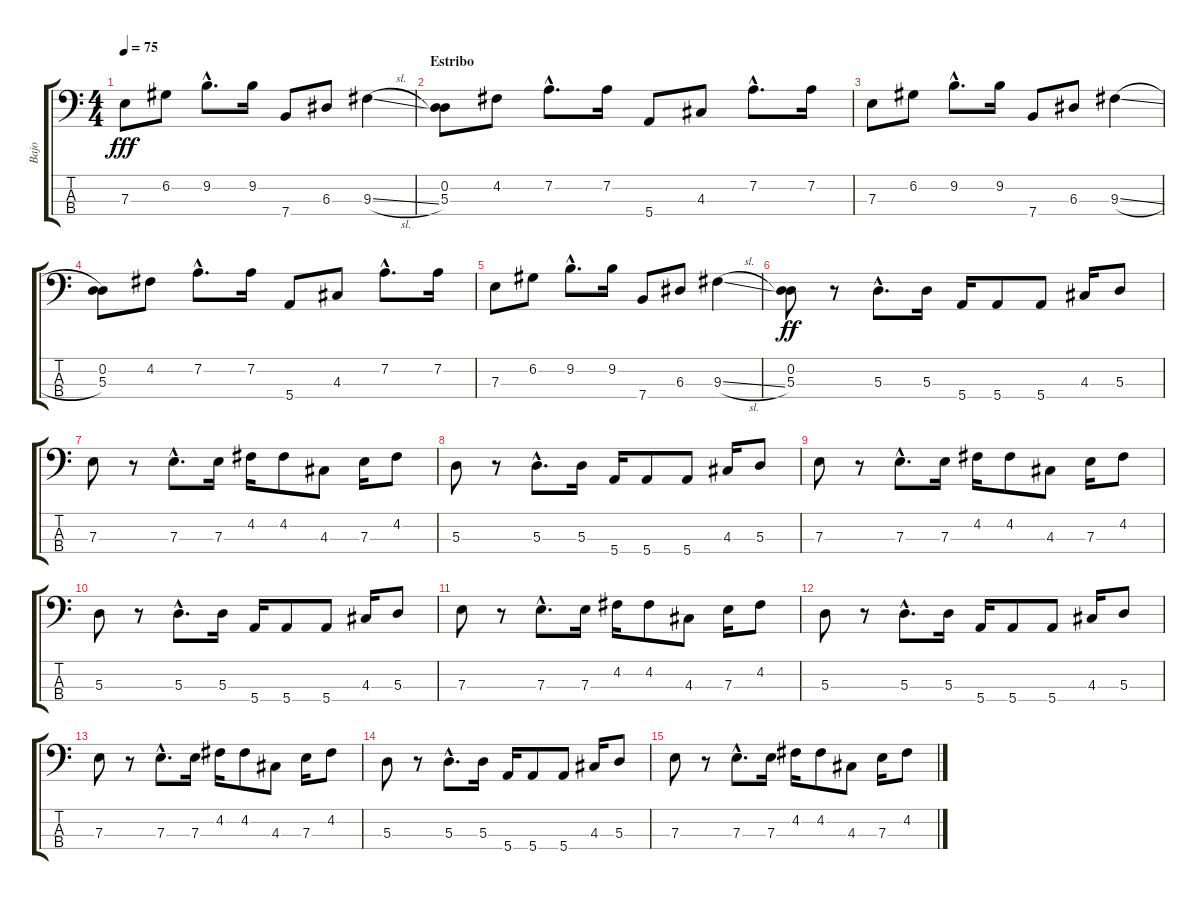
\track ("Bajo" "Bajo") {instrument electricbasspick}
\staff {score tabs}
\tuning (G2 D2 A1 E1) {hide}
\ts (4 4)
\tempo 75
\clef f4
\ks c
7.3.8{dy fff} 6.2.8 9.2{hac}.8{d} 9.2.16 7.4.8 6.3.8 9.3{sl}.4 |
\section ("" "Estribo")
(0.2 5.3).8 4.2.8 7.2{hac}.8{d} 7.2.16 5.4.8 4.3.8 7.2{hac}.8{d} 7.2.16 |
7.3.8 6.2.8 9.2{hac}.8{d} 9.2.16 7.4.8 6.3.8 9.3{sl}.4 |
(0.2 5.3).8 4.2.8 7.2{hac}.8{d} 7.2.16 5.4.8 4.3.8 7.2{hac}.8{d} 7.2.16 |
7.3.8 6.2.8 9.2{hac}.8{d} 9.2.16 7.4.8 6.3.8 9.3{sl}.4 |
(0.2 5.3).8{dy ff} r.8 5.3{hac}.8{d} 5.3.16 5.4.16 5.4.8 5.4.8 4.3.16 5.3.8 |
7.3.8 r.8 7.3{hac}.8{d} 7.3.16 4.2.16 4.2.8 4.3.8 7.3.16 4.2.8 |
5.3.8 r.8 5.3{hac}.8{d} 5.3.16 5.4.16 5.4.8 5.4.8 4.3.16 5.3.8 |
7.3.8 r.8 7.3{hac}.8{d} 7.3.16 4.2.16 4.2.8 4.3.8 7.3.16 4.2.8 |
5.3.8{volume 12} r.8 5.3{hac}.8{d} 5.3.16 5.4.16 5.4.8 5.4.8 4.3.16 5.3.8 |
7.3.8 r.8 7.3{hac}.8{d} 7.3.16 4.2.16 4.2.8 4.3.8 7.3.16 4.2.8 |
5.3.8{volume 6} r.8 5.3{hac}.8{d} 5.3.16 5.4.16 5.4.8 5.4.8 4.3.16 5.3.8 |
7.3.8 r.8 7.3{hac}.8{d} 7.3.16 4.2.16 4.2.8 4.3.8 7.3.16 4.2.8 |
5.3.8{volume 0} r.8 5.3{hac}.8{d} 5.3.16 5.4.16 5.4.8 5.4.8 4.3.16 5.3.8 |
7.3.8 r.8 7.3{hac}.8{d} 7.3.16 4.2.16 4.2.8 4.3.8 7.3.16 4.2.8
